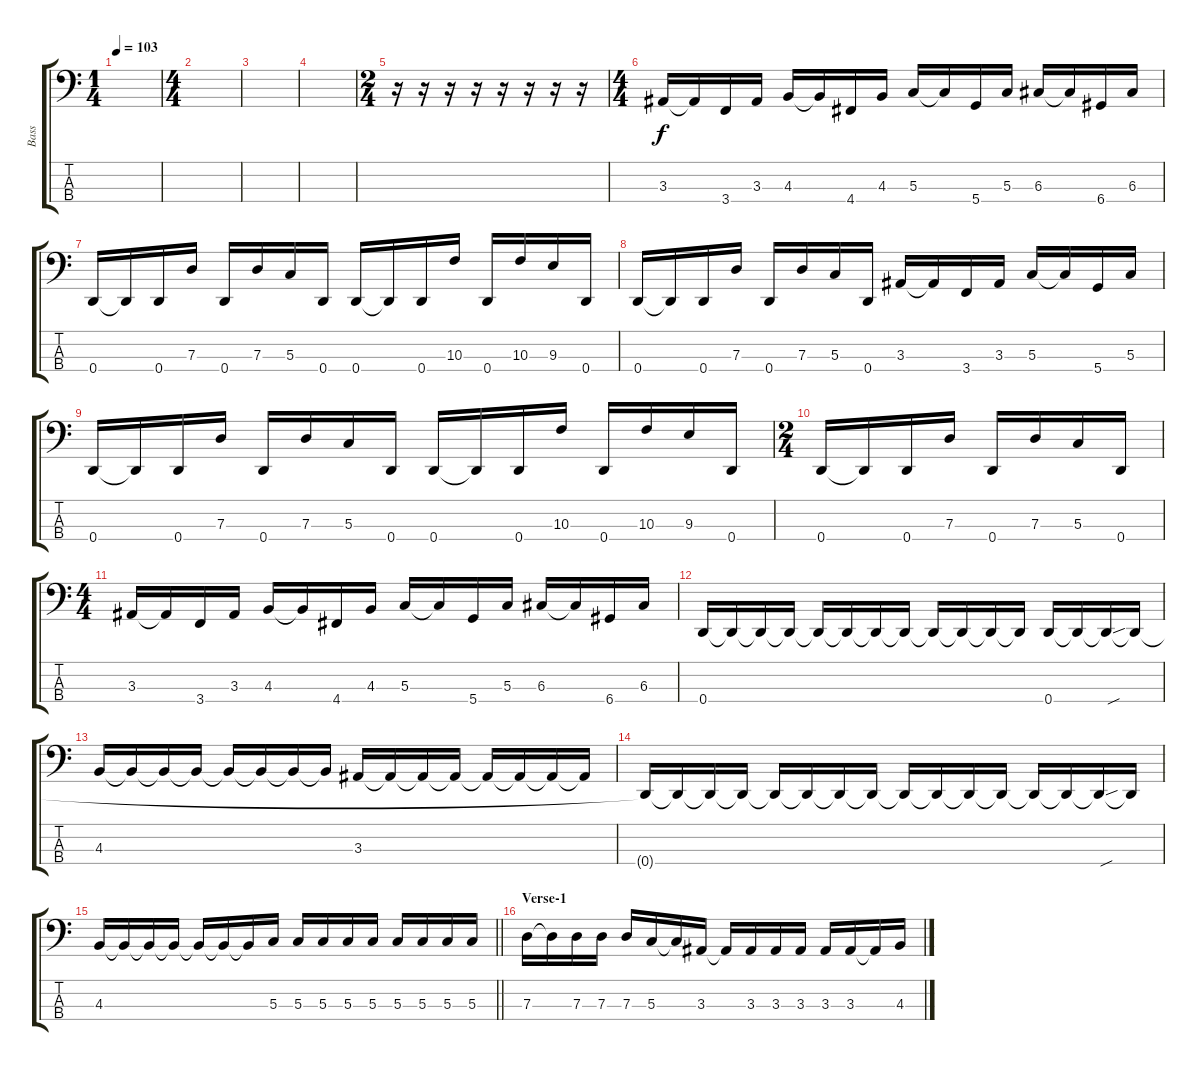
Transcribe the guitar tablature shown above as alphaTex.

\track ("Bass" "Bass") {instrument electricbassfinger}
\staff {score tabs}
\tuning (F2 C2 G1 D1) {hide}
\ts (1 4)
\tempo 103
\clef f4
\ks c
|
\ts (4 4)
|
|
|
\ts (2 4)
r.16 r.16 r.16 r.16 r.16 r.16 r.16 r.16 |
\ts (4 4)
3.3.16 3.3{t}.16 3.4.16 3.3.16 4.3.16 4.3{t}.16 4.4.16 4.3.16 5.3.16 5.3{t}.16 5.4.16 5.3.16 6.3.16 6.3{t}.16 6.4.16 6.3.16 |
0.4.16 0.4{t}.16 0.4.16 7.3.16 0.4.16 7.3.16 5.3.16 0.4.16 0.4.16 0.4{t}.16 0.4.16 10.3.16 0.4.16 10.3.16 9.3.16 0.4.16 |
0.4.16 0.4{t}.16 0.4.16 7.3.16 0.4.16 7.3.16 5.3.16 0.4.16 3.3.16 3.3{t}.16 3.4.16 3.3.16 5.3.16 5.3{t}.16 5.4.16 5.3.16 |
0.4.16 0.4{t}.16 0.4.16 7.3.16 0.4.16 7.3.16 5.3.16 0.4.16 0.4.16 0.4{t}.16 0.4.16 10.3.16 0.4.16 10.3.16 9.3.16 0.4.16 |
\ts (2 4)
0.4.16 0.4{t}.16 0.4.16 7.3.16 0.4.16 7.3.16 5.3.16 0.4.16 |
\ts (4 4)
3.3.16 3.3{t}.16 3.4.16 3.3.16 4.3.16 4.3{t}.16 4.4.16 4.3.16 5.3.16 5.3{t}.16 5.4.16 5.3.16 6.3.16 6.3{t}.16 6.4.16 6.3.16 |
0.4.16 0.4{t}.16 0.4{t}.16 0.4{t}.16 0.4{t}.16 0.4{t}.16 0.4{t}.16 0.4{t}.16 0.4{t}.16 0.4{t}.16 0.4{t}.16 0.4{t}.16 0.4.16 0.4{t}.16 0.4{sou t}.16 0.4{t}.16 |
4.3.16 4.3{t}.16 4.3{t}.16 4.3{t}.16 4.3{t}.16 4.3{t}.16 4.3{t}.16 4.3{t}.16 3.3.16 3.3{t}.16 3.3{t}.16 3.3{t}.16 3.3{t}.16 3.3{t}.16 3.3{t}.16 3.3{t}.16 |
0.4{t}.16 0.4{t}.16 0.4{t}.16 0.4{t}.16 0.4{t}.16 0.4{t}.16 0.4{t}.16 0.4{t}.16 0.4{t}.16 0.4{t}.16 0.4{t}.16 0.4{t}.16 0.4{t}.16 0.4{t}.16 0.4{sou t}.16 0.4{t}.16 |
\barLineRight lightlight
4.3.16 4.3{t}.16 4.3{t}.16 4.3{t}.16 4.3{t}.16 4.3{t}.16 4.3{t}.16 5.3.16 5.3.16 5.3.16 5.3.16 5.3.16 5.3.16 5.3.16 5.3.16 5.3.16 |
\section ("" "Verse-1")
7.3.16 7.3{t}.16 7.3.16 7.3.16 7.3.16 5.3.16 5.3{t}.16 3.3.16 3.3{t}.16 3.3.16 3.3.16 3.3.16 3.3.16 3.3.16 3.3{t}.16 4.3.16
